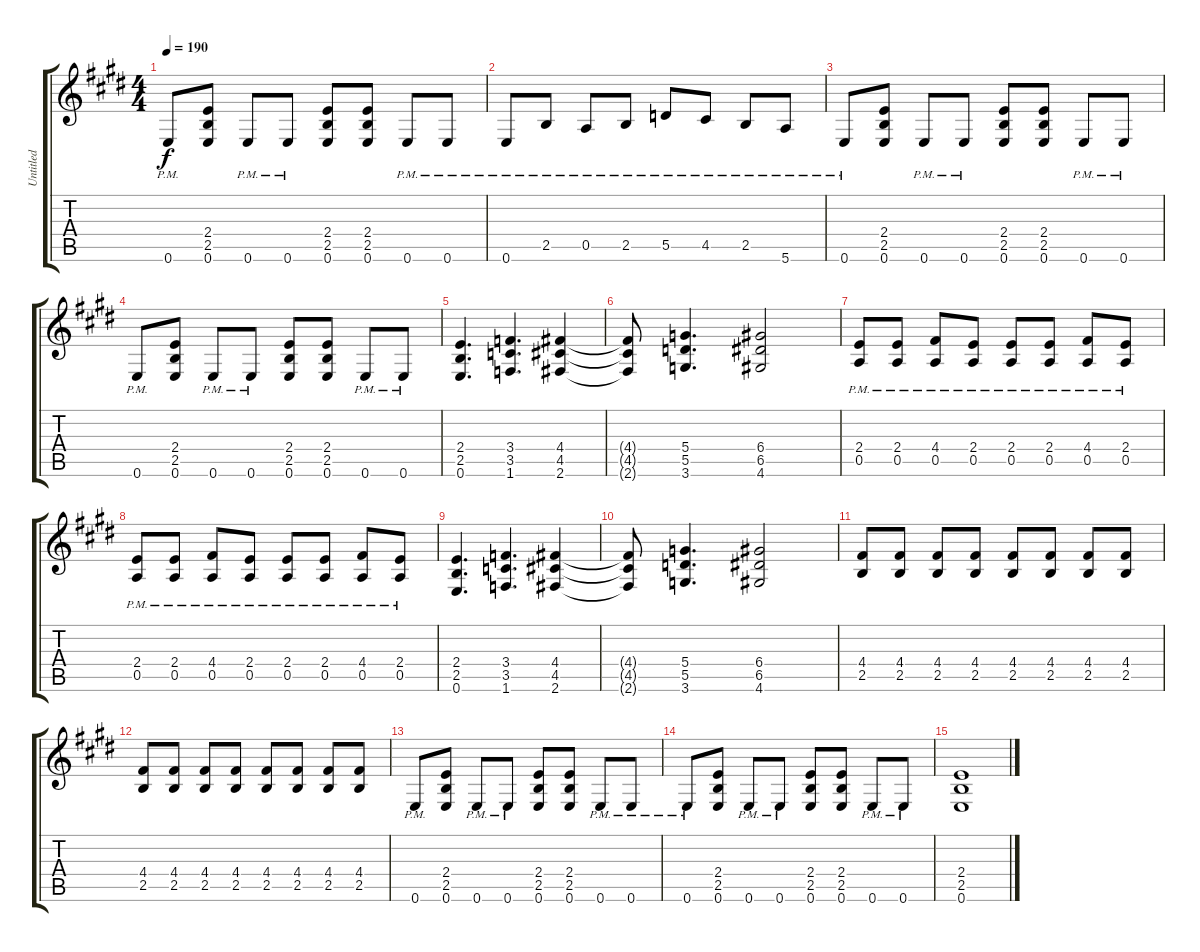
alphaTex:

\track ("Untitled" "Untitled") {instrument overdrivenguitar}
\staff {score tabs}
\tuning (E4 B3 G3 D3 A2 E2) {hide}
\ts (4 4)
\tempo 190
\clef g2
\ks c#minor
0.6{pm}.8{dy f} (2.4 2.5 0.6).8 0.6{pm}.8 0.6{pm}.8 (2.4 2.5 0.6).8 (2.4 2.5 0.6).8 0.6{pm}.8 0.6{pm}.8 |
0.6{pm}.8 2.5{pm}.8 0.5{pm}.8 2.5{pm}.8 5.5{pm}.8 4.5{pm}.8 2.5{pm}.8 5.6{pm}.8 |
\ks e
0.6{pm}.8 (2.4 2.5 0.6).8 0.6{pm}.8 0.6{pm}.8 (2.4 2.5 0.6).8 (2.4 2.5 0.6).8 0.6{pm}.8 0.6{pm}.8 |
\ks c#minor
0.6{pm}.8 (2.4 2.5 0.6).8 0.6{pm}.8 0.6{pm}.8 (2.4 2.5 0.6).8 (2.4 2.5 0.6).8 0.6{pm}.8 0.6{pm}.8 |
(2.4 2.5 0.6).4{d} (3.4 3.5 1.6).4{d} (4.4 4.5 2.6).4 |
(4.4{t} 4.5{t} 2.6{t}).8 (5.4 5.5 3.6).4{d} (6.4 6.5 4.6).2 |
(2.4{pm} 0.5{pm}).8 (2.4{pm} 0.5{pm}).8 (4.4{pm} 0.5{pm}).8 (2.4{pm} 0.5{pm}).8 (2.4{pm} 0.5{pm}).8 (2.4{pm} 0.5{pm}).8 (4.4{pm} 0.5{pm}).8 (2.4{pm} 0.5{pm}).8 |
(2.4{pm} 0.5{pm}).8 (2.4{pm} 0.5{pm}).8 (4.4{pm} 0.5{pm}).8 (2.4{pm} 0.5{pm}).8 (2.4{pm} 0.5{pm}).8 (2.4{pm} 0.5{pm}).8 (4.4{pm} 0.5{pm}).8 (2.4{pm} 0.5{pm}).8 |
(2.4 2.5 0.6).4{d} (3.4 3.5 1.6).4{d} (4.4 4.5 2.6).4 |
(4.4{t} 4.5{t} 2.6{t}).8 (5.4 5.5 3.6).4{d} (6.4 6.5 4.6).2 |
\ks e
(4.4 2.5).8 (4.4 2.5).8 (4.4 2.5).8 (4.4 2.5).8 (4.4 2.5).8 (4.4 2.5).8 (4.4 2.5).8 (4.4 2.5).8 |
\ks c#minor
(4.4 2.5).8 (4.4 2.5).8 (4.4 2.5).8 (4.4 2.5).8 (4.4 2.5).8 (4.4 2.5).8 (4.4 2.5).8 (4.4 2.5).8 |
0.6{pm}.8 (2.4 2.5 0.6).8 0.6{pm}.8 0.6{pm}.8 (2.4 2.5 0.6).8 (2.4 2.5 0.6).8 0.6{pm}.8 0.6{pm}.8 |
0.6{pm}.8 (2.4 2.5 0.6).8 0.6{pm}.8 0.6{pm}.8 (2.4 2.5 0.6).8 (2.4 2.5 0.6).8 0.6{pm}.8 0.6{pm}.8 |
(2.4 2.5 0.6).1
